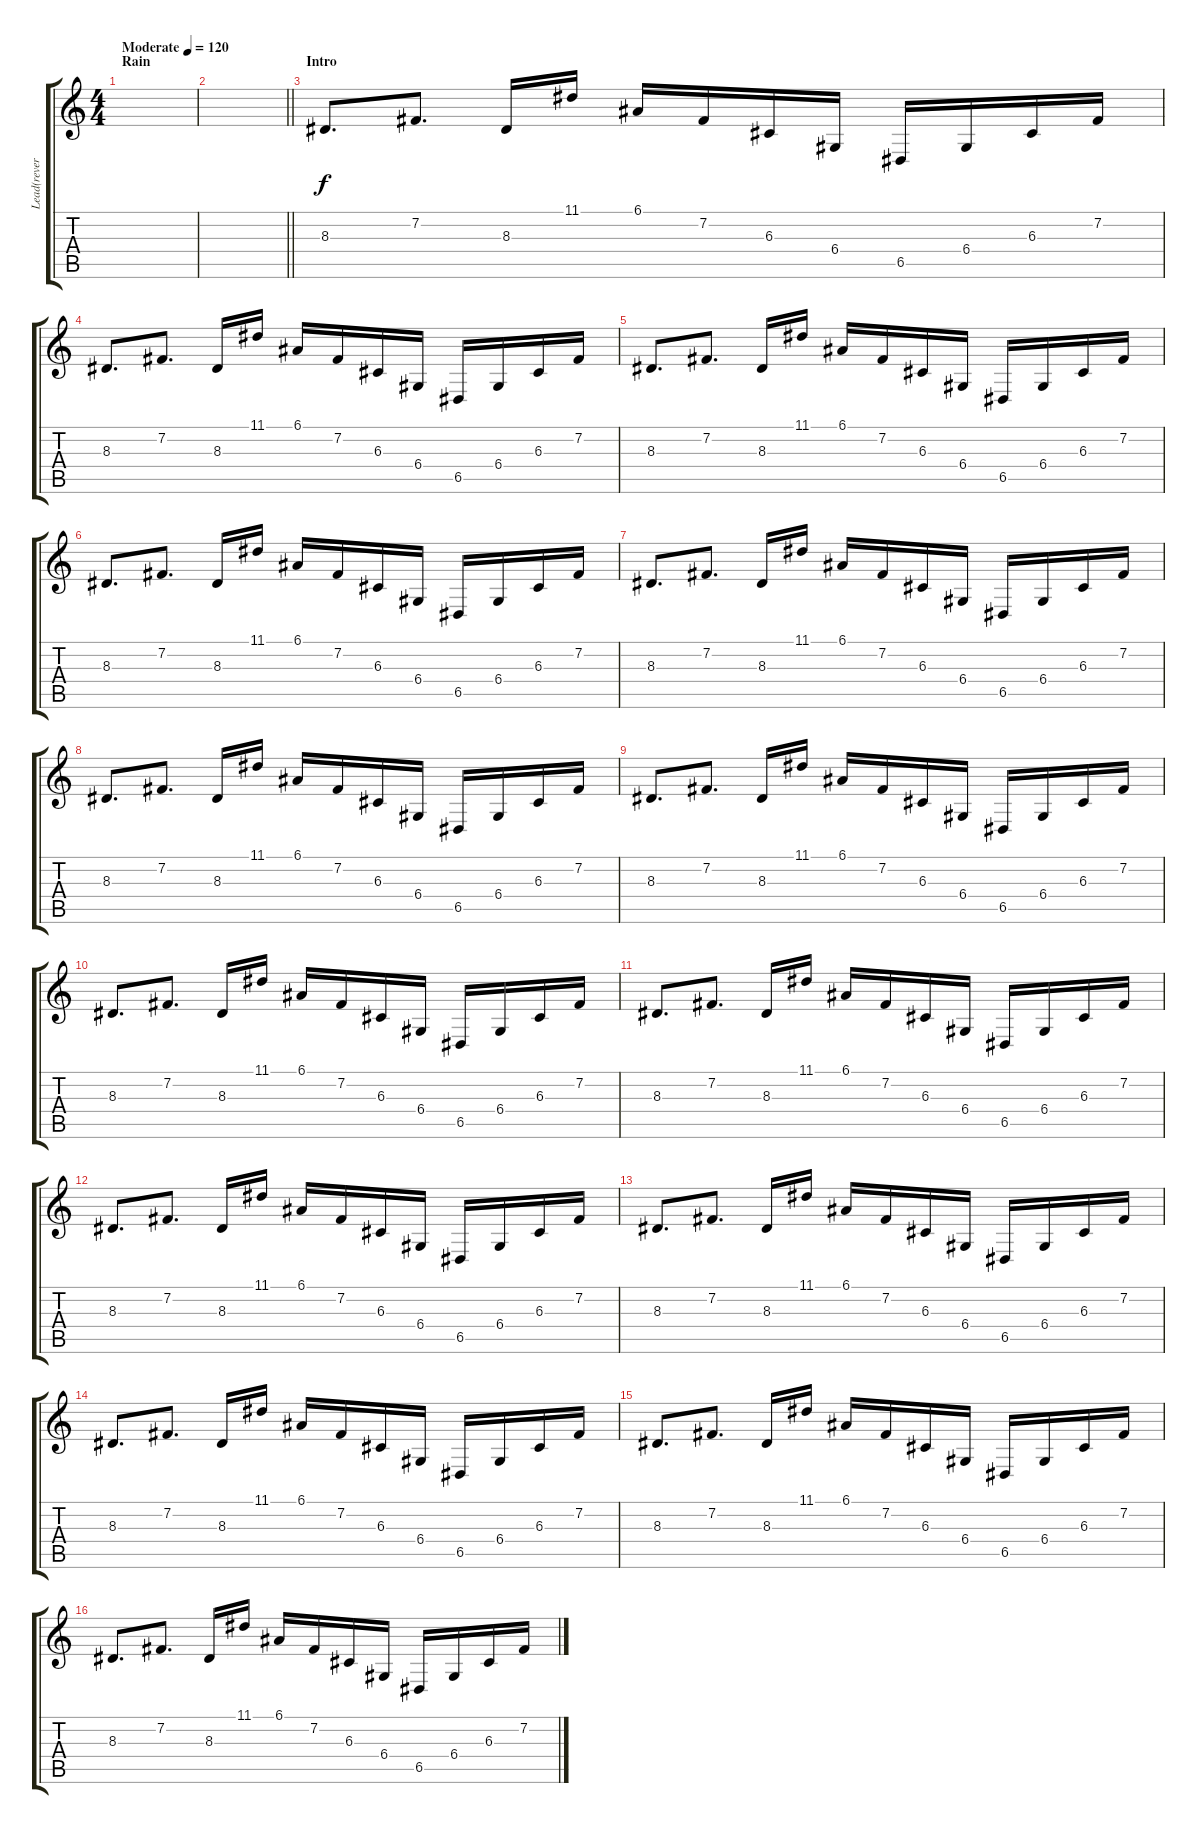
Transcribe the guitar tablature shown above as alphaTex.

\track ("Lead(reverb)" "Lead(rever") {instrument stringensemble1}
\staff {score tabs}
\tuning (E4 B3 G3 D3 A2 E2) {hide}
\ts (4 4)
\section ("" "Rain")
\tempo (120 "Moderate")
\clef g2
\ks c
|
\barLineRight lightlight
|
\section ("" "Intro")
8.3.8{d volume 3} 7.2.8{d} 8.3.16 11.1.16 6.1.16 7.2.16 6.3.16 6.4.16 6.5.16 6.4.16 6.3.16 7.2.16 |
8.3.8{d volume 6} 7.2.8{d} 8.3.16 11.1.16 6.1.16 7.2.16 6.3.16 6.4.16 6.5.16 6.4.16 6.3.16 7.2.16 |
8.3.8{d} 7.2.8{d} 8.3.16 11.1.16 6.1.16 7.2.16 6.3.16 6.4.16 6.5.16 6.4.16 6.3.16 7.2.16 |
8.3.8{d volume 8} 7.2.8{d} 8.3.16 11.1.16 6.1.16 7.2.16 6.3.16 6.4.16 6.5.16 6.4.16 6.3.16 7.2.16 |
8.3.8{d} 7.2.8{d} 8.3.16 11.1.16 6.1.16 7.2.16 6.3.16 6.4.16 6.5.16 6.4.16 6.3.16 7.2.16 |
8.3.8{d volume 10} 7.2.8{d} 8.3.16 11.1.16 6.1.16 7.2.16 6.3.16 6.4.16 6.5.16 6.4.16 6.3.16 7.2.16 |
8.3.8{d} 7.2.8{d} 8.3.16 11.1.16 6.1.16 7.2.16 6.3.16 6.4.16 6.5.16 6.4.16 6.3.16 7.2.16 |
8.3.8{d} 7.2.8{d} 8.3.16 11.1.16 6.1.16 7.2.16 6.3.16 6.4.16 6.5.16 6.4.16 6.3.16 7.2.16 |
8.3.8{d} 7.2.8{d} 8.3.16 11.1.16 6.1.16 7.2.16 6.3.16 6.4.16 6.5.16 6.4.16 6.3.16 7.2.16 |
8.3.8{d} 7.2.8{d} 8.3.16 11.1.16 6.1.16 7.2.16 6.3.16 6.4.16 6.5.16 6.4.16 6.3.16 7.2.16 |
8.3.8{d} 7.2.8{d} 8.3.16 11.1.16 6.1.16 7.2.16 6.3.16 6.4.16 6.5.16 6.4.16 6.3.16 7.2.16 |
8.3.8{d} 7.2.8{d} 8.3.16 11.1.16 6.1.16 7.2.16 6.3.16 6.4.16 6.5.16 6.4.16 6.3.16 7.2.16 |
8.3.8{d} 7.2.8{d} 8.3.16 11.1.16 6.1.16 7.2.16 6.3.16 6.4.16 6.5.16 6.4.16 6.3.16 7.2.16 |
8.3.8{d} 7.2.8{d} 8.3.16 11.1.16 6.1.16 7.2.16 6.3.16 6.4.16 6.5.16 6.4.16 6.3.16 7.2.16
